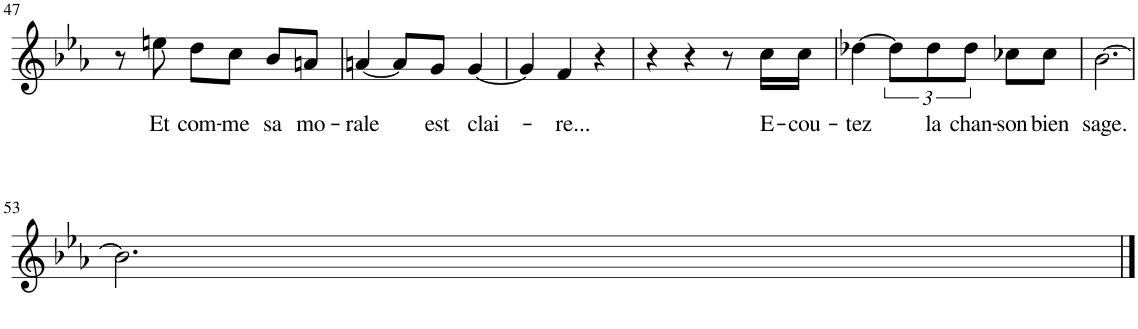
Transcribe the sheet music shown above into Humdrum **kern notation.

**kern	**text
*part1	*part1
*staff1	*staff1
*I"Piano	*
*I'Pno	*
!!LO:PB:g=z
*clefG2	*
*k[b-e-a-]	*
*M3/4	*
=47	=47
8r	.
!	!LO:LY:b
8een\	Et
!	!LO:LY:b
8dd\L	com-
!	!LO:LY:b
8cc\J	-me
!	!LO:LY:b
8b-/L	sa
!	!LO:LY:b
8an/J	mo-
=48	=48
!	!LO:LY:b
[4an/	-rale
8a/L]	.
!	!LO:LY:b
8g/J	est
!	!LO:LY:b
[4g/	clai-
=49	=49
4g/]	.
!	!LO:LY:b
4f/	-re...
4r	.
=50	=50
4r	.
4r	.
8r	.
!	!LO:LY:b
16cc\LL	E-
!	!LO:LY:b
16cc\JJ	-cou-
=51	=51
!	!LO:LY:b
[4dd-X\	-tez
12dd-\L]	.
!	!LO:LY:b
12dd-\	la
!	!LO:LY:b
12dd-\J	chan-
!	!LO:LY:b
8cc-X\L	-son
!	!LO:LY:b
8cc-\J	bien
=52	=52
!	!LO:LY:b
[2.b-\	sage.
!!LO:LB:g=z
=53	=53
2.b-\]	.
==	==
*-	*-
